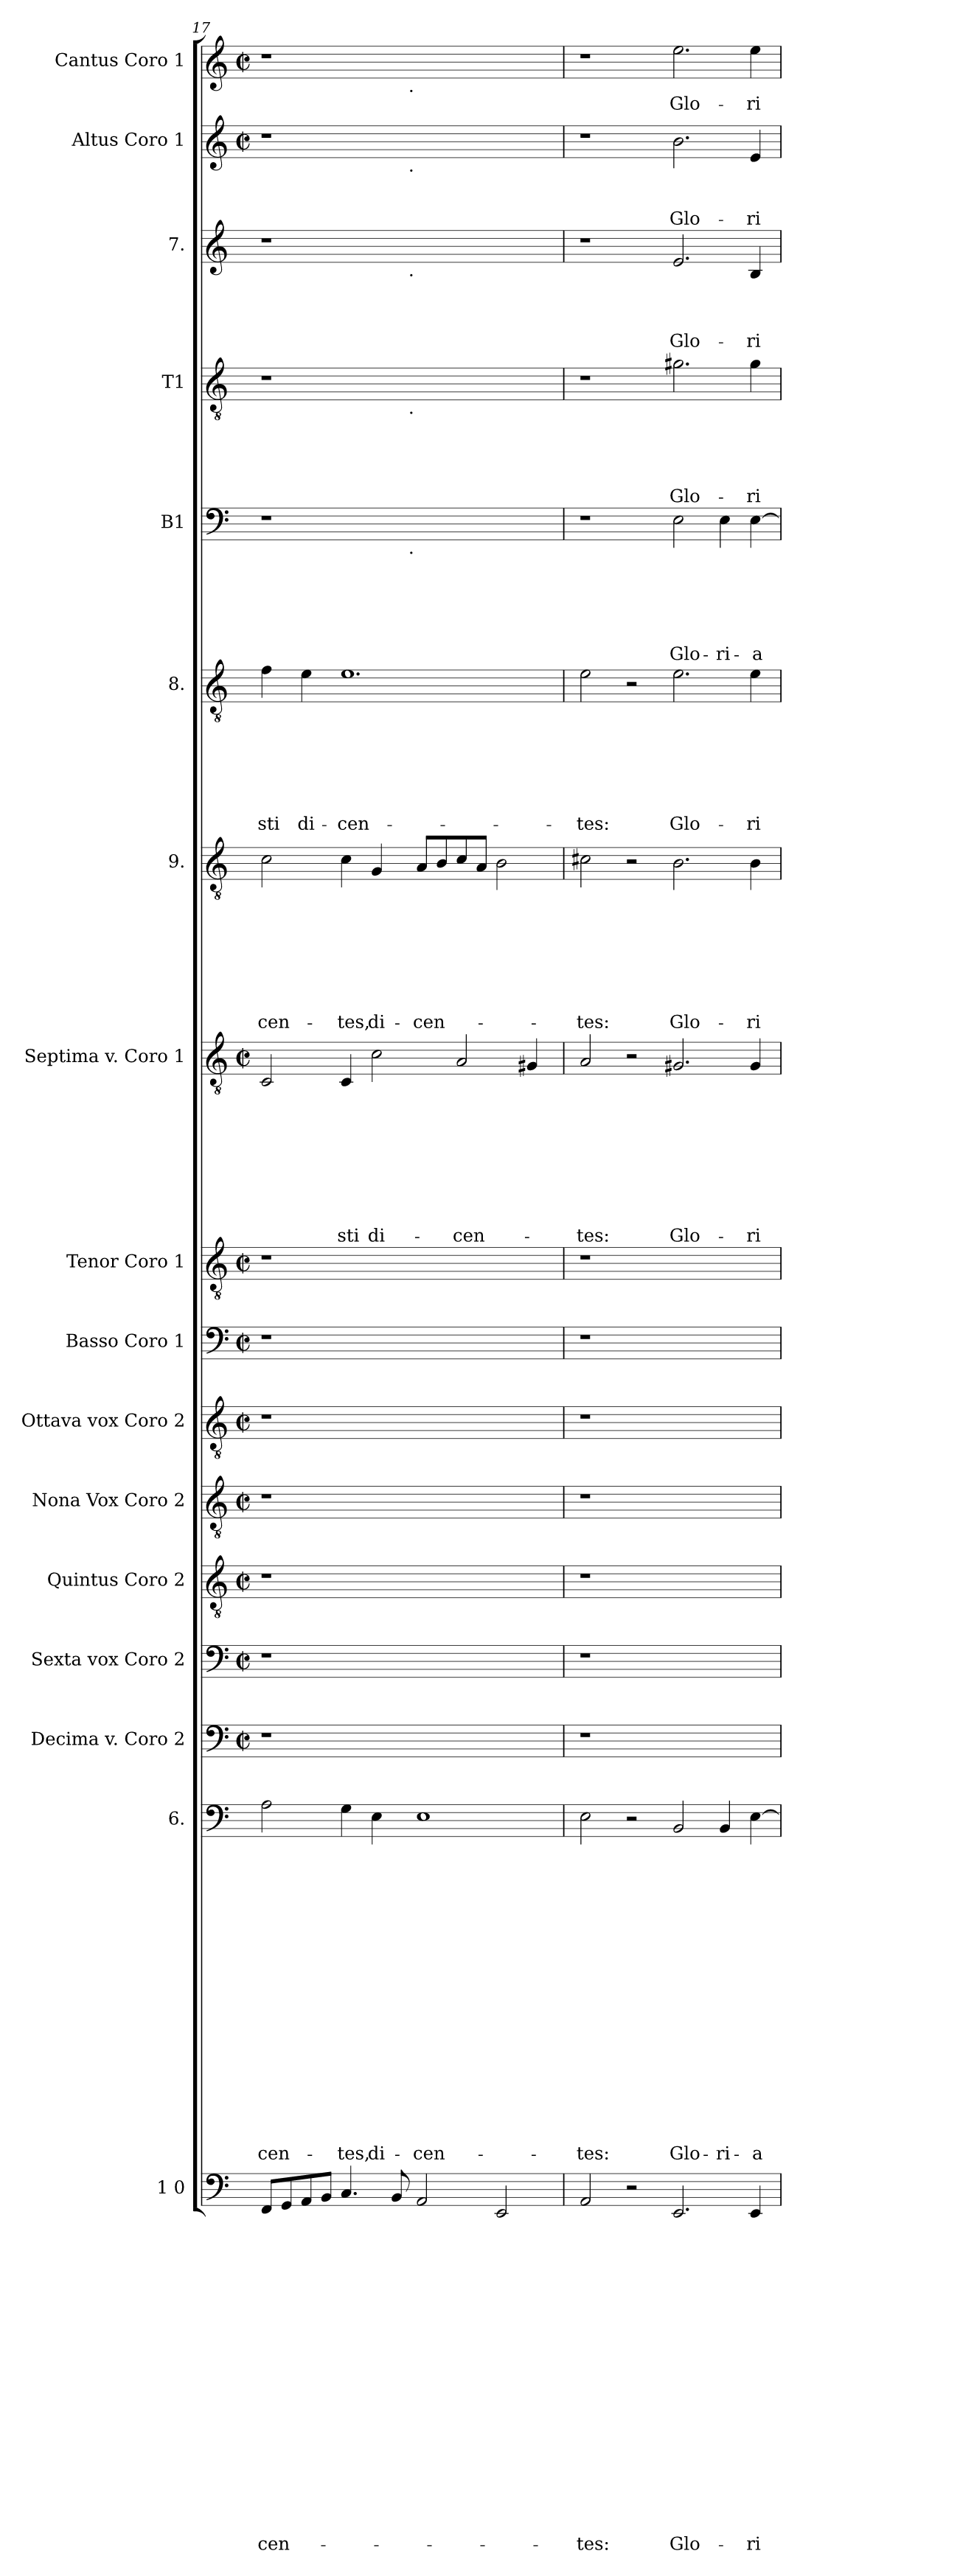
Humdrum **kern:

**kern	**text	**text	**text	**text	**text	**text	**text	**text	**text	**text	**text	**text	**text	**text	**text	**text	**text	**text	**text	**kern	**text	**text	**text	**text	**text	**text	**text	**text	**text	**text	**text	**text	**text	**text	**text	**text	**text	**text	**kern	**kern	**kern	**kern	**kern	**kern	**kern	**kern	**text	**text	**text	**text	**text	**text	**text	**text	**text	**kern	**text	**text	**text	**text	**text	**text	**text	**text	**kern	**text	**text	**text	**text	**text	**text	**text	**kern	**text	**text	**text	**text	**text	**text	**kern	**text	**text	**text	**text	**text	**kern	**text	**text	**text	**text	**kern	**text	**text	**text	**kern	**text
*part17	*part17	*part17	*part17	*part17	*part17	*part17	*part17	*part17	*part17	*part17	*part17	*part17	*part17	*part17	*part17	*part17	*part17	*part17	*part17	*part16	*part16	*part16	*part16	*part16	*part16	*part16	*part16	*part16	*part16	*part16	*part16	*part16	*part16	*part16	*part16	*part16	*part16	*part16	*part15	*part14	*part13	*part12	*part11	*part10	*part9	*part8	*part8	*part8	*part8	*part8	*part8	*part8	*part8	*part8	*part8	*part7	*part7	*part7	*part7	*part7	*part7	*part7	*part7	*part7	*part6	*part6	*part6	*part6	*part6	*part6	*part6	*part6	*part5	*part5	*part5	*part5	*part5	*part5	*part5	*part4	*part4	*part4	*part4	*part4	*part4	*part3	*part3	*part3	*part3	*part3	*part2	*part2	*part2	*part2	*part1	*part1
*staff17	*staff17	*staff17	*staff17	*staff17	*staff17	*staff17	*staff17	*staff17	*staff17	*staff17	*staff17	*staff17	*staff17	*staff17	*staff17	*staff17	*staff17	*staff17	*staff17	*staff16	*staff16	*staff16	*staff16	*staff16	*staff16	*staff16	*staff16	*staff16	*staff16	*staff16	*staff16	*staff16	*staff16	*staff16	*staff16	*staff16	*staff16	*staff16	*staff15	*staff14	*staff13	*staff12	*staff11	*staff10	*staff9	*staff8	*staff8	*staff8	*staff8	*staff8	*staff8	*staff8	*staff8	*staff8	*staff8	*staff7	*staff7	*staff7	*staff7	*staff7	*staff7	*staff7	*staff7	*staff7	*staff6	*staff6	*staff6	*staff6	*staff6	*staff6	*staff6	*staff6	*staff5	*staff5	*staff5	*staff5	*staff5	*staff5	*staff5	*staff4	*staff4	*staff4	*staff4	*staff4	*staff4	*staff3	*staff3	*staff3	*staff3	*staff3	*staff2	*staff2	*staff2	*staff2	*staff1	*staff1
*I"1 0	*	*	*	*	*	*	*	*	*	*	*	*	*	*	*	*	*	*	*	*I"6.	*	*	*	*	*	*	*	*	*	*	*	*	*	*	*	*	*	*	*I"Decima v. Coro 2	*I"Sexta vox Coro 2	*I"Quintus Coro 2	*I"Nona Vox Coro 2	*I"Ottava vox Coro 2	*I"Basso Coro 1	*I"Tenor Coro 1	*I"Septima v. Coro 1	*	*	*	*	*	*	*	*	*	*I"9.	*	*	*	*	*	*	*	*	*I"8.	*	*	*	*	*	*	*	*I"B1	*	*	*	*	*	*	*I"T1	*	*	*	*	*	*I"7.	*	*	*	*	*I"Altus Coro 1	*	*	*	*I"Cantus Coro 1	*
*	*	*	*	*	*	*	*	*	*	*	*	*	*	*	*	*	*	*	*	*	*	*	*	*	*	*	*	*	*	*	*	*	*	*	*	*	*	*	*	*	*	*	*	*	*	*	*	*	*	*	*	*	*	*	*	*	*	*	*	*	*	*	*	*	*	*	*	*	*	*	*	*	*I'B1	*	*	*	*	*	*	*I'T1	*	*	*	*	*	*	*	*	*	*	*I'A	*	*	*	*I'C	*
!!LO:PB:g=z
*clefF4	*	*	*	*	*	*	*	*	*	*	*	*	*	*	*	*	*	*	*	*clefF4	*	*	*	*	*	*	*	*	*	*	*	*	*	*	*	*	*	*	*clefF4	*clefF4	*clefGv2	*clefGv2	*clefGv2	*clefF4	*clefGv2	*clefGv2	*	*	*	*	*	*	*	*	*	*clefGv2	*	*	*	*	*	*	*	*	*clefGv2	*	*	*	*	*	*	*	*clefF4	*	*	*	*	*	*	*clefGv2	*	*	*	*	*	*clefG2	*	*	*	*	*clefG2	*	*	*	*clefG2	*
*k[]	*	*	*	*	*	*	*	*	*	*	*	*	*	*	*	*	*	*	*	*k[]	*	*	*	*	*	*	*	*	*	*	*	*	*	*	*	*	*	*	*k[]	*k[]	*k[]	*k[]	*k[]	*k[]	*k[]	*k[]	*	*	*	*	*	*	*	*	*	*k[]	*	*	*	*	*	*	*	*	*k[]	*	*	*	*	*	*	*	*k[]	*	*	*	*	*	*	*k[]	*	*	*	*	*	*k[]	*	*	*	*	*k[]	*	*	*	*k[]	*
*C:	*	*	*	*	*	*	*	*	*	*	*	*	*	*	*	*	*	*	*	*C:	*	*	*	*	*	*	*	*	*	*	*	*	*	*	*	*	*	*	*C:	*C:	*C:	*C:	*C:	*C:	*C:	*C:	*	*	*	*	*	*	*	*	*	*C:	*	*	*	*	*	*	*	*	*C:	*	*	*	*	*	*	*	*C:	*	*	*	*	*	*	*C:	*	*	*	*	*	*C:	*	*	*	*	*C:	*	*	*	*C:	*
*	*	*	*	*	*	*	*	*	*	*	*	*	*	*	*	*	*	*	*	*	*	*	*	*	*	*	*	*	*	*	*	*	*	*	*	*	*	*	*M2/2	*M2/2	*M2/2	*M2/2	*M2/2	*M2/2	*M2/2	*M2/2	*	*	*	*	*	*	*	*	*	*	*	*	*	*	*	*	*	*	*	*	*	*	*	*	*	*	*	*	*	*	*	*	*	*	*	*	*	*	*	*	*	*	*	*	*M2/2	*	*	*	*M2/2	*
*	*	*	*	*	*	*	*	*	*	*	*	*	*	*	*	*	*	*	*	*	*	*	*	*	*	*	*	*	*	*	*	*	*	*	*	*	*	*	*met(c|)	*met(c|)	*met(c|)	*met(c|)	*met(c|)	*met(c|)	*met(c|)	*met(c|)	*	*	*	*	*	*	*	*	*	*	*	*	*	*	*	*	*	*	*	*	*	*	*	*	*	*	*	*	*	*	*	*	*	*	*	*	*	*	*	*	*	*	*	*	*met(c|)	*	*	*	*met(c|)	*
=17	=17	=17	=17	=17	=17	=17	=17	=17	=17	=17	=17	=17	=17	=17	=17	=17	=17	=17	=17	=17	=17	=17	=17	=17	=17	=17	=17	=17	=17	=17	=17	=17	=17	=17	=17	=17	=17	=17	=17	=17	=17	=17	=17	=17	=17	=17	=17	=17	=17	=17	=17	=17	=17	=17	=17	=17	=17	=17	=17	=17	=17	=17	=17	=17	=17	=17	=17	=17	=17	=17	=17	=17	=17	=17	=17	=17	=17	=17	=17	=17	=17	=17	=17	=17	=17	=17	=17	=17	=17	=17	=17	=17	=17	=17	=17	=17
!	!	!	!	!	!	!	!	!	!	!	!	!	!	!	!	!	!	!	!LO:LY:b	!	!	!	!	!	!	!	!	!	!	!	!	!	!	!	!	!	!	!LO:LY:b	!	!	!	!	!	!	!	!	!	!	!	!	!	!	!	!	!	!	!	!	!	!	!	!	!	!LO:LY:b	!	!	!	!	!	!	!	!LO:LY:b	!	!	!	!	!	!	!	!	!	!	!	!	!	!	!	!	!	!	!	!	!	!	!	!
*	*	*	*	*	*	*	*	*	*	*	*	*	*	*	*	*	*	*	*	*	*	*	*	*	*	*	*	*	*	*	*	*	*	*	*	*	*	*	*	*	*	*	*	*	*	*	*	*	*	*	*	*	*	*	*	*	*	*	*	*	*	*	*	*	*	*	*	*	*	*	*	*	*^	*	*	*	*	*	*	*^	*	*	*	*	*	*^	*	*	*	*	*^	*	*	*	*^	*
8FF/L	.	.	.	.	.	.	.	.	.	.	.	.	.	.	.	.	.	.	-cen-	2A\	.	.	.	.	.	.	.	.	.	.	.	.	.	.	.	.	.	-cen-	1r	1r	1r	1r	1r	1r	1r	2C/	.	.	.	.	.	.	.	.	.	2c\	.	.	.	.	.	.	.	-cen-	4f\	.	.	.	.	.	.	-sti	1r	2ryy	.	.	.	.	.	.	1r	2ryy	.	.	.	.	.	1r	2ryy	.	.	.	.	1r	2ryy	.	.	.	1r	2ryy	.
8GG/	.	.	.	.	.	.	.	.	.	.	.	.	.	.	.	.	.	.	.	.	.	.	.	.	.	.	.	.	.	.	.	.	.	.	.	.	.	.	.	.	.	.	.	.	.	.	.	.	.	.	.	.	.	.	.	.	.	.	.	.	.	.	.	.	.	.	.	.	.	.	.	.	.	.	.	.	.	.	.	.	.	.	.	.	.	.	.	.	.	.	.	.	.	.	.	.	.	.	.	.	.
!	!	!	!	!	!	!	!	!	!	!	!	!	!	!	!	!	!	!	!	!	!	!	!	!	!	!	!	!	!	!	!	!	!	!	!	!	!	!	!	!	!	!	!	!	!	!	!	!	!	!	!	!	!	!	!	!	!	!	!	!	!	!	!	!	!	!	!	!	!	!	!	!LO:LY:b	!	!	!	!	!	!	!	!	!	!	!	!	!	!	!	!	!	!	!	!	!	!	!	!	!	!	!	!	!
8AA/	.	.	.	.	.	.	.	.	.	.	.	.	.	.	.	.	.	.	.	.	.	.	.	.	.	.	.	.	.	.	.	.	.	.	.	.	.	.	.	.	.	.	.	.	.	.	.	.	.	.	.	.	.	.	.	.	.	.	.	.	.	.	.	.	4e\	.	.	.	.	.	.	di-	.	.	.	.	.	.	.	.	.	.	.	.	.	.	.	.	.	.	.	.	.	.	.	.	.	.	.	.	.
8BB/J	.	.	.	.	.	.	.	.	.	.	.	.	.	.	.	.	.	.	.	.	.	.	.	.	.	.	.	.	.	.	.	.	.	.	.	.	.	.	.	.	.	.	.	.	.	.	.	.	.	.	.	.	.	.	.	.	.	.	.	.	.	.	.	.	.	.	.	.	.	.	.	.	.	.	.	.	.	.	.	.	.	.	.	.	.	.	.	.	.	.	.	.	.	.	.	.	.	.	.	.	.
!	!	!	!	!	!	!	!	!	!	!	!	!	!	!	!	!	!	!	!	!	!	!	!	!	!	!	!	!	!	!	!	!	!	!	!	!	!	!LO:LY:b	!	!	!	!	!	!	!	!	!	!	!	!	!	!	!	!	!LO:LY:b	!	!	!	!	!	!	!	!	!LO:LY:b	!	!	!	!	!	!	!	!LO:LY:b:rj	!	!	!	!	!	!	!	!	!	!	!	!	!	!	!	!	!	!	!	!	!	!	!	!	!	!	!	!	!
4.C/	.	.	.	.	.	.	.	.	.	.	.	.	.	.	.	.	.	.	.	4G\	.	.	.	.	.	.	.	.	.	.	.	.	.	.	.	.	.	-tes,	.	.	.	.	.	.	.	4C/	.	.	.	.	.	.	.	.	-sti	4c\	.	.	.	.	.	.	.	-tes,	1.e	.	.	.	.	.	.	-cen-	.	4...ryy	.	.	.	.	.	.	.	4...ryy	.	.	.	.	.	.	4...ryy	.	.	.	.	.	4...ryy	.	.	.	.	4...ryy	.
!	!	!	!	!	!	!	!	!	!	!	!	!	!	!	!	!	!	!	!	!	!	!	!	!	!	!	!	!	!	!	!	!	!	!	!	!	!	!LO:LY:b	!	!	!	!	!	!	!	!	!	!	!	!	!	!	!	!	!LO:LY:b	!	!	!	!	!	!	!	!	!LO:LY:b	!	!	!	!	!	!	!	!	!	!	!	!	!	!	!	!	!	!	!	!	!	!	!	!	!	!	!	!	!	!	!	!	!	!	!	!	!
.	.	.	.	.	.	.	.	.	.	.	.	.	.	.	.	.	.	.	.	4E\	.	.	.	.	.	.	.	.	.	.	.	.	.	.	.	.	.	di-	.	.	.	.	.	.	.	2c\	.	.	.	.	.	.	.	.	di-	4G/	.	.	.	.	.	.	.	di-	.	.	.	.	.	.	.	.	.	.	.	.	.	.	.	.	.	.	.	.	.	.	.	.	.	.	.	.	.	.	.	.	.	.	.	.	.
8BB/	.	.	.	.	.	.	.	.	.	.	.	.	.	.	.	.	.	.	.	.	.	.	.	.	.	.	.	.	.	.	.	.	.	.	.	.	.	.	.	.	.	.	.	.	.	.	.	.	.	.	.	.	.	.	.	.	.	.	.	.	.	.	.	.	.	.	.	.	.	.	.	.	.	.	.	.	.	.	.	.	.	.	.	.	.	.	.	.	.	.	.	.	.	.	.	.	.	.	.	.	.
!	!	!	!	!	!	!	!	!	!	!	!	!	!	!	!	!	!	!	!	!	!	!	!	!	!	!	!	!	!	!	!	!	!	!	!	!	!	!	!	!	!	!	!	!	!	!	!	!	!	!	!	!	!	!	!	!	!	!	!	!	!	!	!	!	!	!	!	!	!	!	!	!	!	!	!	!	!	!	!	!	!	!	!	!	!	!	!	!	!	!	!	!	!	!	!	!	!	!	!	!LO:TX:b:t=.	!
!	!	!	!	!	!	!	!	!	!	!	!	!	!	!	!	!	!	!	!	!	!	!	!	!	!	!	!	!	!	!	!	!	!	!	!	!	!	!	!	!	!	!	!	!	!	!	!	!	!	!	!	!	!	!	!	!	!	!	!	!	!	!	!	!	!	!	!	!	!	!	!	!	!	!	!	!	!	!	!	!	!	!	!	!	!	!	!	!	!	!	!	!	!	!	!LO:TX:b:t=.	!	!	!	!	!	!
!	!	!	!	!	!	!	!	!	!	!	!	!	!	!	!	!	!	!	!	!	!	!	!	!	!	!	!	!	!	!	!	!	!	!	!	!	!	!	!	!	!	!	!	!	!	!	!	!	!	!	!	!	!	!	!	!	!	!	!	!	!	!	!	!	!	!	!	!	!	!	!	!	!	!	!	!	!	!	!	!	!	!	!	!	!	!	!	!	!LO:TX:b:t=.	!	!	!	!	!	!	!	!	!	!	!	!
!	!	!	!	!	!	!	!	!	!	!	!	!	!	!	!	!	!	!	!	!	!	!	!	!	!	!	!	!	!	!	!	!	!	!	!	!	!	!	!	!	!	!	!	!	!	!	!	!	!	!	!	!	!	!	!	!	!	!	!	!	!	!	!	!	!	!	!	!	!	!	!	!	!	!	!	!	!	!	!	!	!	!LO:TX:b:t=.	!	!	!	!	!	!	!	!	!	!	!	!	!	!	!	!	!	!	!
!	!	!	!	!	!	!	!	!	!	!	!	!	!	!	!	!	!	!	!	!	!	!	!	!	!	!	!	!	!	!	!	!	!	!	!	!	!	!	!	!	!	!	!	!	!	!	!	!	!	!	!	!	!	!	!	!	!	!	!	!	!	!	!	!	!	!	!	!	!	!	!	!	!	!LO:TX:b:t=.	!	!	!	!	!	!	!	!	!	!	!	!	!	!	!	!	!	!	!	!	!	!	!	!	!	!	!
.	.	.	.	.	.	.	.	.	.	.	.	.	.	.	.	.	.	.	.	.	.	.	.	.	.	.	.	.	.	.	.	.	.	.	.	.	.	.	.	.	.	.	.	.	.	.	.	.	.	.	.	.	.	.	.	.	.	.	.	.	.	.	.	.	.	.	.	.	.	.	.	.	.	1ryy	.	.	.	.	.	.	.	1ryy	.	.	.	.	.	.	1ryy	.	.	.	.	.	1ryy	.	.	.	.	1ryy	.
!	!	!	!	!	!	!	!	!	!	!	!	!	!	!	!	!	!	!	!	!	!	!	!	!	!	!	!	!	!	!	!	!	!	!	!	!	!	!LO:LY:b:rj	!	!	!	!	!	!	!	!	!	!	!	!	!	!	!	!	!	!	!	!	!	!	!	!	!	!LO:LY:b	!	!	!	!	!	!	!	!	!	!	!	!	!	!	!	!	!	!	!	!	!	!	!	!	!	!	!	!	!	!	!	!	!	!	!	!	!
2AA/	.	.	.	.	.	.	.	.	.	.	.	.	.	.	.	.	.	.	.	1E	.	.	.	.	.	.	.	.	.	.	.	.	.	.	.	.	.	-cen-	1ryy	1ryy	1ryy	1ryy	1ryy	1ryy	1ryy	.	.	.	.	.	.	.	.	.	.	8A/L	.	.	.	.	.	.	.	-cen-	.	.	.	.	.	.	.	.	1ryy	.	.	.	.	.	.	.	1ryy	.	.	.	.	.	.	1ryy	.	.	.	.	.	1ryy	.	.	.	.	1ryy	.	.
.	.	.	.	.	.	.	.	.	.	.	.	.	.	.	.	.	.	.	.	.	.	.	.	.	.	.	.	.	.	.	.	.	.	.	.	.	.	.	.	.	.	.	.	.	.	.	.	.	.	.	.	.	.	.	.	8B/	.	.	.	.	.	.	.	.	.	.	.	.	.	.	.	.	.	.	.	.	.	.	.	.	.	.	.	.	.	.	.	.	.	.	.	.	.	.	.	.	.	.	.	.	.
!	!	!	!	!	!	!	!	!	!	!	!	!	!	!	!	!	!	!	!	!	!	!	!	!	!	!	!	!	!	!	!	!	!	!	!	!	!	!	!	!	!	!	!	!	!	!	!	!	!	!	!	!	!	!	!LO:LY:b	!	!	!	!	!	!	!	!	!	!	!	!	!	!	!	!	!	!	!	!	!	!	!	!	!	!	!	!	!	!	!	!	!	!	!	!	!	!	!	!	!	!	!	!	!	!
.	.	.	.	.	.	.	.	.	.	.	.	.	.	.	.	.	.	.	.	.	.	.	.	.	.	.	.	.	.	.	.	.	.	.	.	.	.	.	.	.	.	.	.	.	.	2A/	.	.	.	.	.	.	.	.	-cen-	8c/	.	.	.	.	.	.	.	.	.	.	.	.	.	.	.	.	.	.	.	.	.	.	.	.	.	.	.	.	.	.	.	.	.	.	.	.	.	.	.	.	.	.	.	.	.
.	.	.	.	.	.	.	.	.	.	.	.	.	.	.	.	.	.	.	.	.	.	.	.	.	.	.	.	.	.	.	.	.	.	.	.	.	.	.	.	.	.	.	.	.	.	.	.	.	.	.	.	.	.	.	.	8A/J	.	.	.	.	.	.	.	.	.	.	.	.	.	.	.	.	.	.	.	.	.	.	.	.	.	.	.	.	.	.	.	.	.	.	.	.	.	.	.	.	.	.	.	.	.
2EE/	.	.	.	.	.	.	.	.	.	.	.	.	.	.	.	.	.	.	.	.	.	.	.	.	.	.	.	.	.	.	.	.	.	.	.	.	.	.	.	.	.	.	.	.	.	.	.	.	.	.	.	.	.	.	.	2B\	.	.	.	.	.	.	.	.	.	.	.	.	.	.	.	.	.	.	.	.	.	.	.	.	.	.	.	.	.	.	.	.	.	.	.	.	.	.	.	.	.	.	.	.	.
.	.	.	.	.	.	.	.	.	.	.	.	.	.	.	.	.	.	.	.	.	.	.	.	.	.	.	.	.	.	.	.	.	.	.	.	.	.	.	.	.	.	.	.	.	.	4G#X/	.	.	.	.	.	.	.	.	.	.	.	.	.	.	.	.	.	.	.	.	.	.	.	.	.	.	.	.	.	.	.	.	.	.	.	.	.	.	.	.	.	.	.	.	.	.	.	.	.	.	.	.	.	.	.
.	.	.	.	.	.	.	.	.	.	.	.	.	.	.	.	.	.	.	.	.	.	.	.	.	.	.	.	.	.	.	.	.	.	.	.	.	.	.	.	.	.	.	.	.	.	.	.	.	.	.	.	.	.	.	.	.	.	.	.	.	.	.	.	.	.	.	.	.	.	.	.	.	.	32ryy	.	.	.	.	.	.	.	32ryy	.	.	.	.	.	.	32ryy	.	.	.	.	.	32ryy	.	.	.	.	32ryy	.
=18	=18	=18	=18	=18	=18	=18	=18	=18	=18	=18	=18	=18	=18	=18	=18	=18	=18	=18	=18	=18	=18	=18	=18	=18	=18	=18	=18	=18	=18	=18	=18	=18	=18	=18	=18	=18	=18	=18	=18	=18	=18	=18	=18	=18	=18	=18	=18	=18	=18	=18	=18	=18	=18	=18	=18	=18	=18	=18	=18	=18	=18	=18	=18	=18	=18	=18	=18	=18	=18	=18	=18	=18	=18	=18	=18	=18	=18	=18	=18	=18	=18	=18	=18	=18	=18	=18	=18	=18	=18	=18	=18	=18	=18	=18	=18	=18	=18	=18	=18	=18	=18
!	!	!	!	!	!	!	!	!	!	!	!	!	!	!	!	!	!	!	!LO:LY:b	!	!	!	!	!	!	!	!	!	!	!	!	!	!	!	!	!	!	!LO:LY:b	!	!	!	!	!	!	!	!	!	!	!	!	!	!	!	!	!LO:LY:b	!	!	!	!	!	!	!	!	!LO:LY:b	!	!	!	!	!	!	!	!LO:LY:b	!	!	!	!	!	!	!	!	!	!	!	!	!	!	!	!	!	!	!	!	!	!	!	!	!	!	!	!	!
*	*	*	*	*	*	*	*	*	*	*	*	*	*	*	*	*	*	*	*	*	*	*	*	*	*	*	*	*	*	*	*	*	*	*	*	*	*	*	*	*	*	*	*	*	*	*	*	*	*	*	*	*	*	*	*	*	*	*	*	*	*	*	*	*	*	*	*	*	*	*	*	*	*v	*v	*	*	*	*	*	*	*	*	*	*	*	*	*	*v	*v	*	*	*	*	*v	*v	*	*	*	*v	*v	*
*	*	*	*	*	*	*	*	*	*	*	*	*	*	*	*	*	*	*	*	*	*	*	*	*	*	*	*	*	*	*	*	*	*	*	*	*	*	*	*	*	*	*	*	*	*	*	*	*	*	*	*	*	*	*	*	*	*	*	*	*	*	*	*	*	*	*	*	*	*	*	*	*	*	*	*	*	*	*	*	*v	*v	*	*	*	*	*	*	*	*	*	*	*	*	*	*	*	*
2AA/	.	.	.	.	.	.	.	.	.	.	.	.	.	.	.	.	.	.	-tes:	2E\	.	.	.	.	.	.	.	.	.	.	.	.	.	.	.	.	.	-tes:	1r	1r	1r	1r	1r	1r	1r	2A/	.	.	.	.	.	.	.	.	-tes:	2c#X\	.	.	.	.	.	.	.	-tes:	2e\	.	.	.	.	.	.	-tes:	1r	.	.	.	.	.	.	1r	.	.	.	.	.	1r	.	.	.	.	1r	.	.	.	1r	.
2r	.	.	.	.	.	.	.	.	.	.	.	.	.	.	.	.	.	.	.	2r	.	.	.	.	.	.	.	.	.	.	.	.	.	.	.	.	.	.	.	.	.	.	.	.	.	2r	.	.	.	.	.	.	.	.	.	2r	.	.	.	.	.	.	.	.	2r	.	.	.	.	.	.	.	.	.	.	.	.	.	.	.	.	.	.	.	.	.	.	.	.	.	.	.	.	.	.	.
!	!	!	!	!	!	!	!	!	!	!	!	!	!	!	!	!	!	!	!LO:LY:b	!	!	!	!	!	!	!	!	!	!	!	!	!	!	!	!	!	!	!LO:LY:b	!	!	!	!	!	!	!	!	!	!	!	!	!	!	!	!	!LO:LY:b	!	!	!	!	!	!	!	!	!LO:LY:b	!	!	!	!	!	!	!	!LO:LY:b	!	!	!	!	!	!	!LO:LY:b	!	!	!	!	!	!LO:LY:b	!	!	!	!	!LO:LY:b	!	!	!	!LO:LY:b	!	!LO:LY:b
2.EE/	.	.	.	.	.	.	.	.	.	.	.	.	.	.	.	.	.	.	Glo-	2BB/	.	.	.	.	.	.	.	.	.	.	.	.	.	.	.	.	.	Glo-	1ryy	1ryy	1ryy	1ryy	1ryy	1ryy	1ryy	2.G#X/	.	.	.	.	.	.	.	.	Glo-	2.B\	.	.	.	.	.	.	.	Glo-	2.e\	.	.	.	.	.	.	Glo-	2E\	.	.	.	.	.	Glo-	2.g#X\	.	.	.	.	Glo-	2.e/	.	.	.	Glo-	2.b\	.	.	Glo-	2.ee\	Glo-
!	!	!	!	!	!	!	!	!	!	!	!	!	!	!	!	!	!	!	!	!	!	!	!	!	!	!	!	!	!	!	!	!	!	!	!	!	!	!LO:LY:b	!	!	!	!	!	!	!	!	!	!	!	!	!	!	!	!	!	!	!	!	!	!	!	!	!	!	!	!	!	!	!	!	!	!	!	!	!	!	!	!	!LO:LY:b	!	!	!	!	!	!	!	!	!	!	!	!	!	!	!	!	!
.	.	.	.	.	.	.	.	.	.	.	.	.	.	.	.	.	.	.	.	4BB/	.	.	.	.	.	.	.	.	.	.	.	.	.	.	.	.	.	-ri-	.	.	.	.	.	.	.	.	.	.	.	.	.	.	.	.	.	.	.	.	.	.	.	.	.	.	.	.	.	.	.	.	.	.	4E\	.	.	.	.	.	-ri-	.	.	.	.	.	.	.	.	.	.	.	.	.	.	.	.	.
!	!	!	!	!	!	!	!	!	!	!	!	!	!	!	!	!	!	!	!LO:LY:b	!	!	!	!	!	!	!	!	!	!	!	!	!	!	!	!	!	!	!LO:LY:b	!	!	!	!	!	!	!	!	!	!	!	!	!	!	!	!	!LO:LY:b	!	!	!	!	!	!	!	!	!LO:LY:b	!	!	!	!	!	!	!	!LO:LY:b	!	!	!	!	!	!	!LO:LY:b	!	!	!	!	!	!LO:LY:b	!	!	!	!	!LO:LY:b	!	!	!	!LO:LY:b	!	!LO:LY:b
4EE/	.	.	.	.	.	.	.	.	.	.	.	.	.	.	.	.	.	.	-ri-	[>4E\	.	.	.	.	.	.	.	.	.	.	.	.	.	.	.	.	.	-a	.	.	.	.	.	.	.	4G#/	.	.	.	.	.	.	.	.	-ri-	4B\	.	.	.	.	.	.	.	-ri-	4e\	.	.	.	.	.	.	-ri-	[>4E\	.	.	.	.	.	-a	4g#\	.	.	.	.	-ri-	4B/	.	.	.	-ri-	4e/	.	.	-ri-	4ee\	-ri-
=	=	=	=	=	=	=	=	=	=	=	=	=	=	=	=	=	=	=	=	=	=	=	=	=	=	=	=	=	=	=	=	=	=	=	=	=	=	=	=	=	=	=	=	=	=	=	=	=	=	=	=	=	=	=	=	=	=	=	=	=	=	=	=	=	=	=	=	=	=	=	=	=	=	=	=	=	=	=	=	=	=	=	=	=	=	=	=	=	=	=	=	=	=	=	=	=
*-	*-	*-	*-	*-	*-	*-	*-	*-	*-	*-	*-	*-	*-	*-	*-	*-	*-	*-	*-	*-	*-	*-	*-	*-	*-	*-	*-	*-	*-	*-	*-	*-	*-	*-	*-	*-	*-	*-	*-	*-	*-	*-	*-	*-	*-	*-	*-	*-	*-	*-	*-	*-	*-	*-	*-	*-	*-	*-	*-	*-	*-	*-	*-	*-	*-	*-	*-	*-	*-	*-	*-	*-	*-	*-	*-	*-	*-	*-	*-	*-	*-	*-	*-	*-	*-	*-	*-	*-	*-	*-	*-	*-	*-	*-	*-	*-
